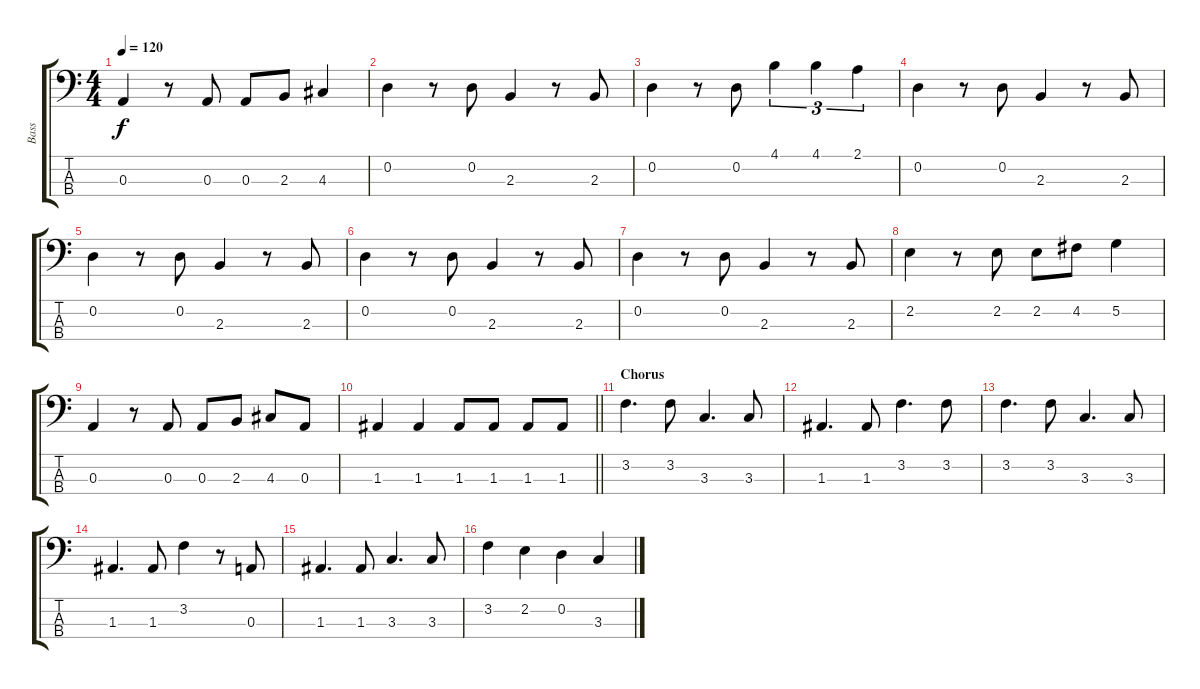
\track ("Bass" "Bass") {instrument electricbassfinger}
\staff {score tabs}
\tuning (G2 D2 A1 E1) {hide}
\ts (4 4)
\tempo 120
\clef f4
\ks c
0.3.4{dy f} r.8 0.3.8 0.3.8 2.3.8 4.3.4 |
0.2.4 r.8 0.2.8 2.3.4 r.8 2.3.8 |
0.2.4 r.8 0.2.8 4.1.4{tu (3 2)} 4.1.4{tu (3 2)} 2.1.4{tu (3 2)} |
0.2.4 r.8 0.2.8 2.3.4 r.8 2.3.8 |
0.2.4 r.8 0.2.8 2.3.4 r.8 2.3.8 |
0.2.4 r.8 0.2.8 2.3.4 r.8 2.3.8 |
0.2.4 r.8 0.2.8 2.3.4 r.8 2.3.8 |
2.2.4 r.8 2.2.8 2.2.8 4.2.8 5.2.4 |
0.3.4 r.8 0.3.8 0.3.8 2.3.8 4.3.8 0.3.8 |
\barLineRight lightlight
1.3.4 1.3.4 1.3.8 1.3.8 1.3.8 1.3.8 |
\section ("" "Chorus")
3.2.4{d} 3.2.8 3.3.4{d} 3.3.8 |
1.3.4{d} 1.3.8 3.2.4{d} 3.2.8 |
3.2.4{d} 3.2.8 3.3.4{d} 3.3.8 |
1.3.4{d} 1.3.8 3.2.4 r.8 0.3.8 |
1.3.4{d} 1.3.8 3.3.4{d} 3.3.8 |
3.2.4 2.2.4 0.2.4 3.3.4
